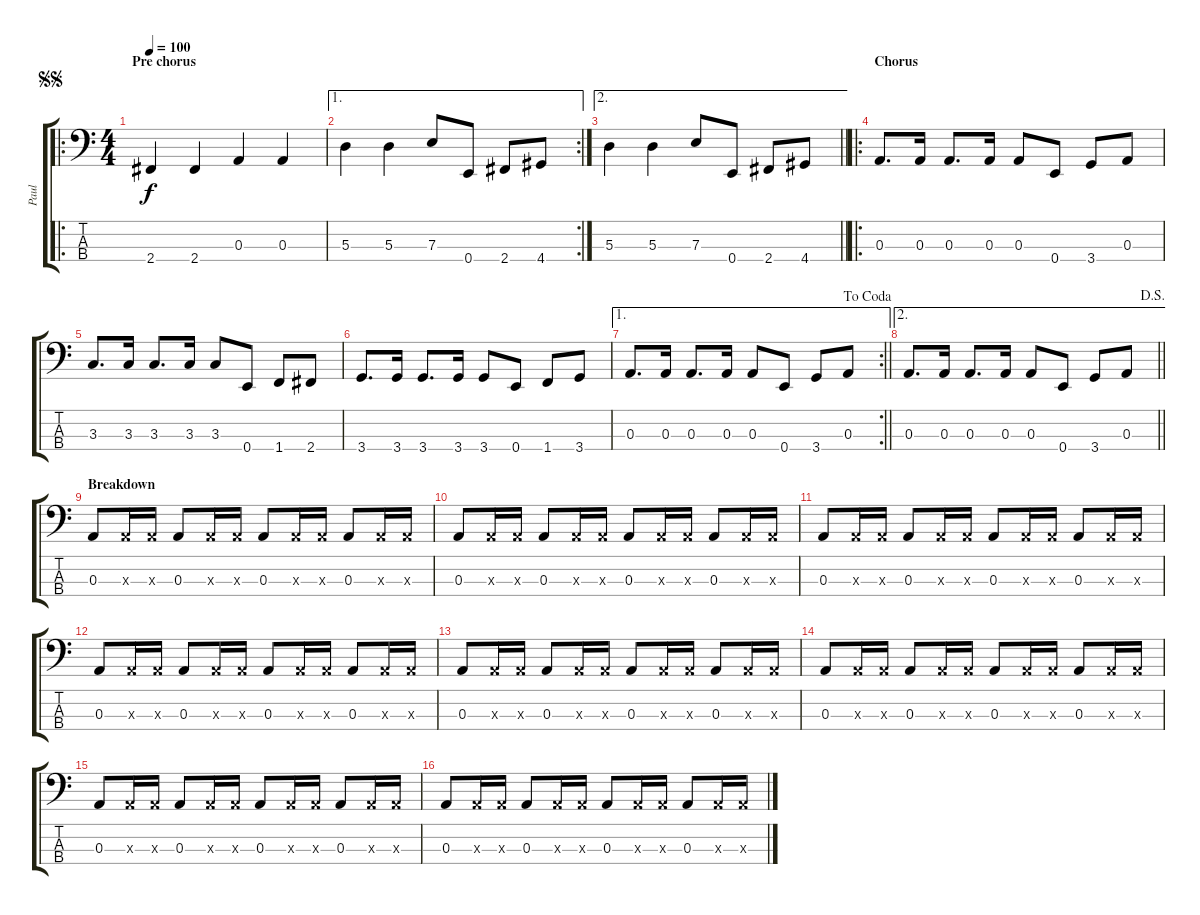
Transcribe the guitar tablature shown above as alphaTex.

\track ("Paul" "Paul") {instrument electricbasspick}
\staff {score tabs}
\tuning (G2 D2 A1 E1) {hide}
\ro
\ts (4 4)
\section ("" "Pre chorus")
\jump segnosegno
\tempo 100
\clef f4
\ks c
2.4.4{dy f} 2.4.4 0.3.4 0.3.4 |
\ae 1
\rc 2
5.3.4 5.3.4 7.3.8 0.4.8 2.4.8 4.4.8 |
\ae 2
\barLineRight lightlight
5.3.4 5.3.4 7.3.8 0.4.8 2.4.8 4.4.8 |
\ro
\section ("" "Chorus")
0.3.8{d} 0.3.16 0.3.8{d} 0.3.16 0.3.8 0.4.8 3.4.8 0.3.8 |
3.3.8{d} 3.3.16 3.3.8{d} 3.3.16 3.3.8 0.4.8 1.4.8 2.4.8 |
3.4.8{d} 3.4.16 3.4.8{d} 3.4.16 3.4.8 0.4.8 1.4.8 3.4.8 |
\ae 1
\rc 2
\jump dacoda
\barLineRight lightlight
0.3.8{d} 0.3.16 0.3.8{d} 0.3.16 0.3.8 0.4.8 3.4.8 0.3.8 |
\ae 2
\jump dalsegno
\barLineRight lightlight
0.3.8{d} 0.3.16 0.3.8{d} 0.3.16 0.3.8 0.4.8 3.4.8 0.3.8 |
\section ("" "Breakdown")
0.3.8 0.3{x}.16 0.3{x}.16 0.3.8 0.3{x}.16 0.3{x}.16 0.3.8 0.3{x}.16 0.3{x}.16 0.3.8 0.3{x}.16 0.3{x}.16 |
0.3.8 0.3{x}.16 0.3{x}.16 0.3.8 0.3{x}.16 0.3{x}.16 0.3.8 0.3{x}.16 0.3{x}.16 0.3.8 0.3{x}.16 0.3{x}.16 |
0.3.8 0.3{x}.16 0.3{x}.16 0.3.8 0.3{x}.16 0.3{x}.16 0.3.8 0.3{x}.16 0.3{x}.16 0.3.8 0.3{x}.16 0.3{x}.16 |
0.3.8 0.3{x}.16 0.3{x}.16 0.3.8 0.3{x}.16 0.3{x}.16 0.3.8 0.3{x}.16 0.3{x}.16 0.3.8 0.3{x}.16 0.3{x}.16 |
0.3.8 0.3{x}.16 0.3{x}.16 0.3.8 0.3{x}.16 0.3{x}.16 0.3.8 0.3{x}.16 0.3{x}.16 0.3.8 0.3{x}.16 0.3{x}.16 |
0.3.8 0.3{x}.16 0.3{x}.16 0.3.8 0.3{x}.16 0.3{x}.16 0.3.8 0.3{x}.16 0.3{x}.16 0.3.8 0.3{x}.16 0.3{x}.16 |
0.3.8 0.3{x}.16 0.3{x}.16 0.3.8 0.3{x}.16 0.3{x}.16 0.3.8 0.3{x}.16 0.3{x}.16 0.3.8 0.3{x}.16 0.3{x}.16 |
0.3.8 0.3{x}.16 0.3{x}.16 0.3.8 0.3{x}.16 0.3{x}.16 0.3.8 0.3{x}.16 0.3{x}.16 0.3.8 0.3{x}.16 0.3{x}.16
